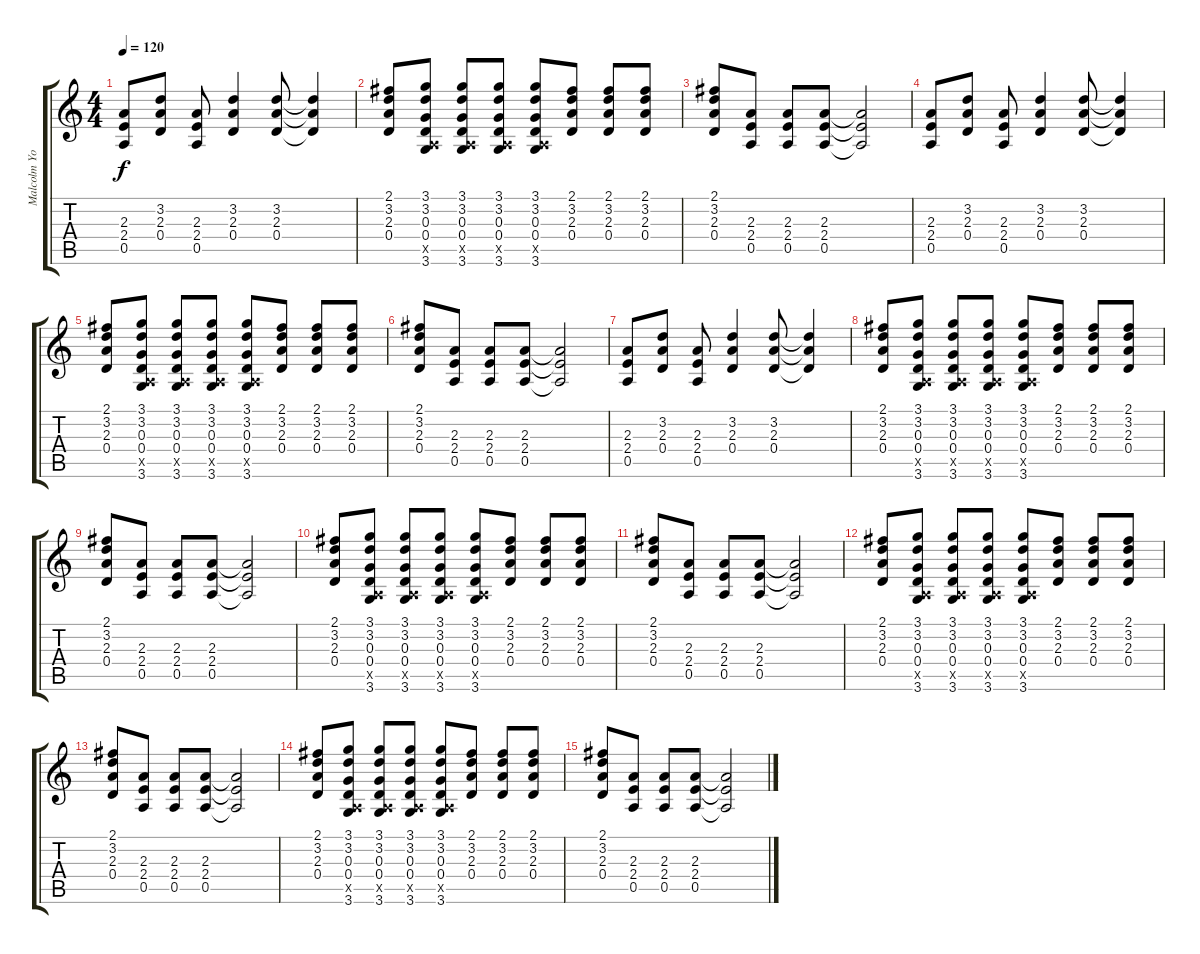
\track ("Malcolm Young (Rythm Guitar)" "Malcolm Yo") {instrument overdrivenguitar}
\staff {score tabs}
\tuning (E4 B3 G3 D3 A2 E2) {hide}
\ts (4 4)
\tempo 120
\clef g2
\ks c
(2.3 2.4 0.5).8{dy f} (3.2 2.3 0.4).8 (2.3 2.4 0.5).8 (3.2 2.3 0.4).4 (3.2 2.3 0.4).8 (3.2{t} 2.3{t} 0.4{t}).4 |
(2.1 3.2 2.3 0.4).8 (3.1 3.2 0.3 0.4 0.5{x} 3.6).8 (3.1 3.2 0.3 0.4 0.5{x} 3.6).8 (3.1 3.2 0.3 0.4 0.5{x} 3.6).8 (3.1 3.2 0.3 0.4 0.5{x} 3.6).8 (2.1 3.2 2.3 0.4).8 (2.1 3.2 2.3 0.4).8 (2.1 3.2 2.3 0.4).8 |
(2.1 3.2 2.3 0.4).8 (2.3 2.4 0.5).8 (2.3 2.4 0.5).8 (2.3 2.4 0.5).8 (2.3{t} 2.4{t} 0.5{t}).2 |
(2.3 2.4 0.5).8 (3.2 2.3 0.4).8 (2.3 2.4 0.5).8 (3.2 2.3 0.4).4 (3.2 2.3 0.4).8 (3.2{t} 2.3{t} 0.4{t}).4 |
(2.1 3.2 2.3 0.4).8 (3.1 3.2 0.3 0.4 0.5{x} 3.6).8 (3.1 3.2 0.3 0.4 0.5{x} 3.6).8 (3.1 3.2 0.3 0.4 0.5{x} 3.6).8 (3.1 3.2 0.3 0.4 0.5{x} 3.6).8 (2.1 3.2 2.3 0.4).8 (2.1 3.2 2.3 0.4).8 (2.1 3.2 2.3 0.4).8 |
(2.1 3.2 2.3 0.4).8 (2.3 2.4 0.5).8 (2.3 2.4 0.5).8 (2.3 2.4 0.5).8 (2.3{t} 2.4{t} 0.5{t}).2 |
(2.3 2.4 0.5).8 (3.2 2.3 0.4).8 (2.3 2.4 0.5).8 (3.2 2.3 0.4).4 (3.2 2.3 0.4).8 (3.2{t} 2.3{t} 0.4{t}).4 |
(2.1 3.2 2.3 0.4).8 (3.1 3.2 0.3 0.4 0.5{x} 3.6).8 (3.1 3.2 0.3 0.4 0.5{x} 3.6).8 (3.1 3.2 0.3 0.4 0.5{x} 3.6).8 (3.1 3.2 0.3 0.4 0.5{x} 3.6).8 (2.1 3.2 2.3 0.4).8 (2.1 3.2 2.3 0.4).8 (2.1 3.2 2.3 0.4).8 |
(2.1 3.2 2.3 0.4).8 (2.3 2.4 0.5).8 (2.3 2.4 0.5).8 (2.3 2.4 0.5).8 (2.3{t} 2.4{t} 0.5{t}).2 |
(2.1 3.2 2.3 0.4).8 (3.1 3.2 0.3 0.4 0.5{x} 3.6).8 (3.1 3.2 0.3 0.4 0.5{x} 3.6).8 (3.1 3.2 0.3 0.4 0.5{x} 3.6).8 (3.1 3.2 0.3 0.4 0.5{x} 3.6).8 (2.1 3.2 2.3 0.4).8 (2.1 3.2 2.3 0.4).8 (2.1 3.2 2.3 0.4).8 |
(2.1 3.2 2.3 0.4).8 (2.3 2.4 0.5).8 (2.3 2.4 0.5).8 (2.3 2.4 0.5).8 (2.3{t} 2.4{t} 0.5{t}).2 |
(2.1 3.2 2.3 0.4).8 (3.1 3.2 0.3 0.4 0.5{x} 3.6).8 (3.1 3.2 0.3 0.4 0.5{x} 3.6).8 (3.1 3.2 0.3 0.4 0.5{x} 3.6).8 (3.1 3.2 0.3 0.4 0.5{x} 3.6).8 (2.1 3.2 2.3 0.4).8 (2.1 3.2 2.3 0.4).8 (2.1 3.2 2.3 0.4).8 |
(2.1 3.2 2.3 0.4).8 (2.3 2.4 0.5).8 (2.3 2.4 0.5).8 (2.3 2.4 0.5).8 (2.3{t} 2.4{t} 0.5{t}).2 |
(2.1 3.2 2.3 0.4).8 (3.1 3.2 0.3 0.4 0.5{x} 3.6).8 (3.1 3.2 0.3 0.4 0.5{x} 3.6).8 (3.1 3.2 0.3 0.4 0.5{x} 3.6).8 (3.1 3.2 0.3 0.4 0.5{x} 3.6).8 (2.1 3.2 2.3 0.4).8 (2.1 3.2 2.3 0.4).8 (2.1 3.2 2.3 0.4).8 |
(2.1 3.2 2.3 0.4).8 (2.3 2.4 0.5).8 (2.3 2.4 0.5).8 (2.3 2.4 0.5).8 (2.3{t} 2.4{t} 0.5{t}).2
